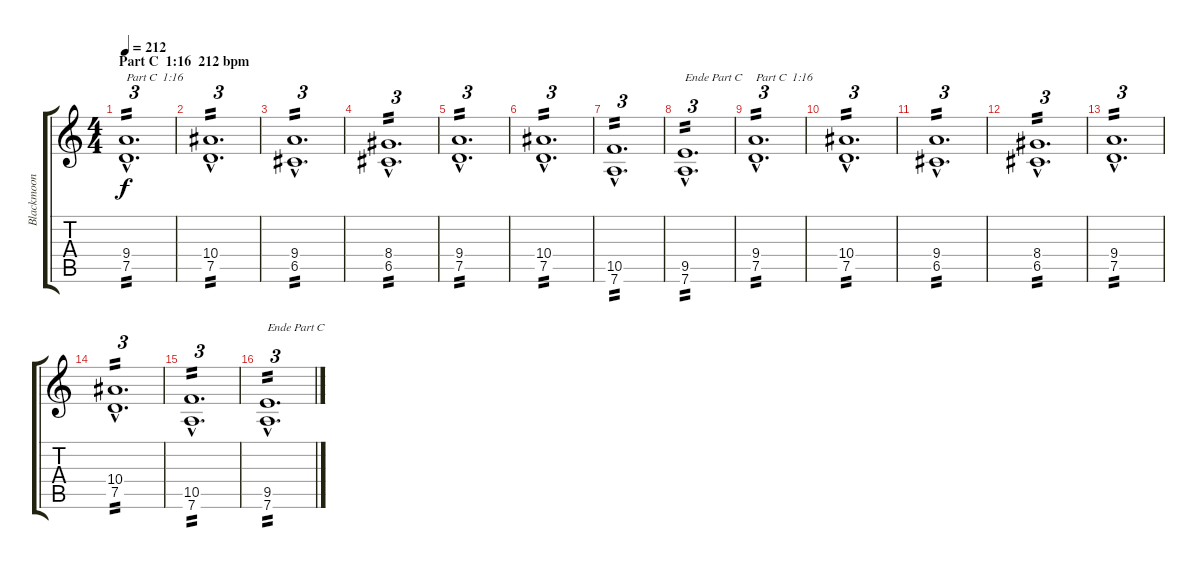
\track ("Blackmoon" "Blackmoon") {instrument overdrivenguitar}
\staff {score tabs}
\tuning (D4 A3 F3 C3 G2 D2) {hide}
\ts (4 4)
\section ("" "Part C  1:16  212 bpm")
\tempo 212
\clef g2
\ks c
(9.4{hac} 7.5{hac}).1{d tu (3 2) txt "Part C  1:16" tp 2 dy f} |
(10.4{hac} 7.5{hac}).1{d tu (3 2) tp 2} |
(9.4{hac} 6.5{hac}).1{d tu (3 2) tp 2} |
(8.4{hac} 6.5{hac}).1{d tu (3 2) tp 2} |
(9.4{hac} 7.5{hac}).1{d tu (3 2) tp 2} |
(10.4{hac} 7.5{hac}).1{d tu (3 2) tp 2} |
(10.5{hac} 7.6{hac}).1{d tu (3 2) tp 2} |
(9.5{hac} 7.6{hac}).1{d tu (3 2) txt "Ende Part C" tp 2} |
(9.4{hac} 7.5{hac}).1{d tu (3 2) txt "Part C  1:16" tp 2} |
(10.4{hac} 7.5{hac}).1{d tu (3 2) tp 2} |
(9.4{hac} 6.5{hac}).1{d tu (3 2) tp 2} |
(8.4{hac} 6.5{hac}).1{d tu (3 2) tp 2} |
(9.4{hac} 7.5{hac}).1{d tu (3 2) tp 2} |
(10.4{hac} 7.5{hac}).1{d tu (3 2) tp 2} |
(10.5{hac} 7.6{hac}).1{d tu (3 2) tp 2} |
(9.5{hac} 7.6{hac}).1{d tu (3 2) txt "Ende Part C" tp 2}
